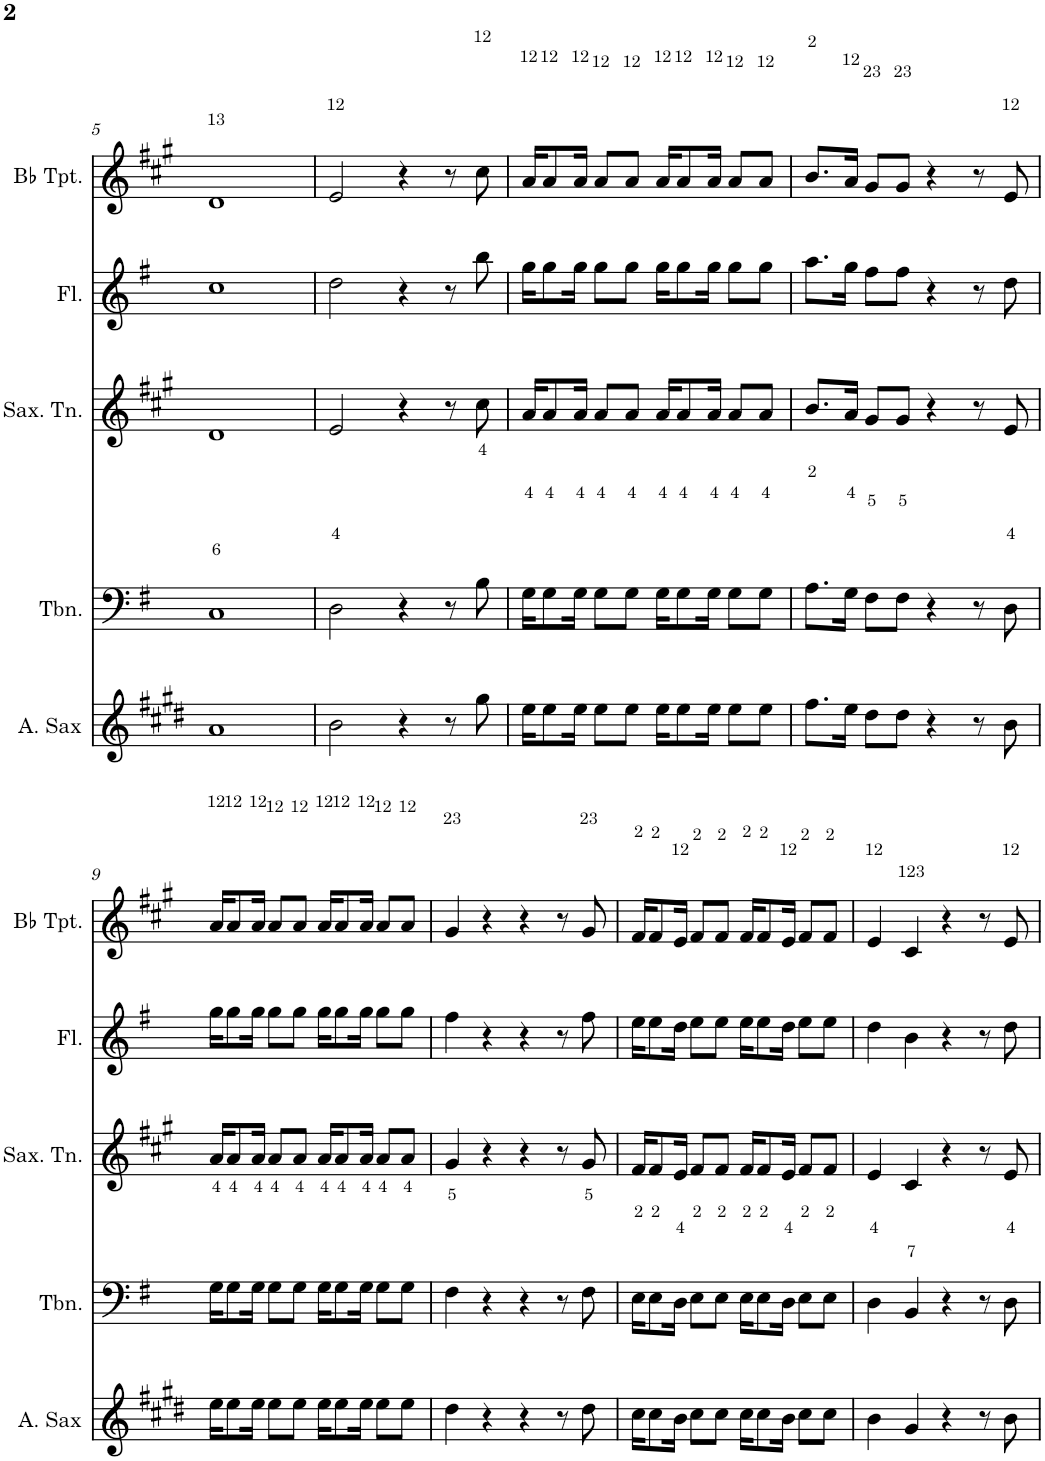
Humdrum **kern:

**kern	**kern	**kern	**kern	**kern
*part5	*part4	*part3	*part2	*part1
*staff5	*staff4	*staff3	*staff2	*staff1
*I"Saxofone Alto	*I"Trombone	*I"Saxofone Tenor	*I"Flauta Transversal	*I"Bb Trumpet
*	*I'Tbn.	*I'Sax. Tn.	*I'Fl.	*I'Bb Tpt.
!!LO:PB:g=z
*clefG2	*clefF4	*clefG2	*clefG2	*clefG2
*Trd5c9	*	*Trd8c14	*	*Trd1c2
*k[f#c#g#d#]	*k[f#]	*k[f#c#g#]	*k[f#]	*k[f#c#g#]
*M4/4	*M4/4	*M4/4	*M4/4	*M4/4
=5	=5	=5	=5	=5
1a	1C	1d	1cc	1d
=6	=6	=6	=6	=6
2b\	2D\	2e/	2dd\	2e/
4r	4r	4r	4r	4r
8r	8r	8r	8r	8r
8gg#\	8B\	8cc#\	8bb\	8cc#\
=7	=7	=7	=7	=7
16ee\KL	16G\KL	16a/KL	16gg\KL	16a/KL
8ee\	8G\	8a/	8gg\	8a/
16ee\Jk	16G\Jk	16a/Jk	16gg\Jk	16a/Jk
8ee\L	8G\L	8a/L	8gg\L	8a/L
8ee\J	8G\J	8a/J	8gg\J	8a/J
16ee\KL	16G\KL	16a/KL	16gg\KL	16a/KL
8ee\	8G\	8a/	8gg\	8a/
16ee\Jk	16G\Jk	16a/Jk	16gg\Jk	16a/Jk
8ee\L	8G\L	8a/L	8gg\L	8a/L
8ee\J	8G\J	8a/J	8gg\J	8a/J
=8	=8	=8	=8	=8
8.ff#\L	8.A\L	8.b/L	8.aa\L	8.b/L
16ee\Jk	16G\Jk	16a/Jk	16gg\Jk	16a/Jk
8dd#\L	8F#\L	8g#/L	8ff#\L	8g#/L
8dd#\J	8F#\J	8g#/J	8ff#\J	8g#/J
4r	4r	4r	4r	4r
8r	8r	8r	8r	8r
8b\	8D\	8e/	8dd\	8e/
!!LO:LB:g=z
=9	=9	=9	=9	=9
16ee\KL	16G\KL	16a/KL	16gg\KL	16a/KL
8ee\	8G\	8a/	8gg\	8a/
16ee\Jk	16G\Jk	16a/Jk	16gg\Jk	16a/Jk
8ee\L	8G\L	8a/L	8gg\L	8a/L
8ee\J	8G\J	8a/J	8gg\J	8a/J
16ee\KL	16G\KL	16a/KL	16gg\KL	16a/KL
8ee\	8G\	8a/	8gg\	8a/
16ee\Jk	16G\Jk	16a/Jk	16gg\Jk	16a/Jk
8ee\L	8G\L	8a/L	8gg\L	8a/L
8ee\J	8G\J	8a/J	8gg\J	8a/J
=10	=10	=10	=10	=10
4dd#\	4F#\	4g#/	4ff#\	4g#/
4r	4r	4r	4r	4r
4r	4r	4r	4r	4r
8r	8r	8r	8r	8r
8dd#\	8F#\	8g#/	8ff#\	8g#/
=11	=11	=11	=11	=11
16cc#\KL	16E\KL	16f#/KL	16ee\KL	16f#/KL
8cc#\	8E\	8f#/	8ee\	8f#/
16b\Jk	16D\Jk	16e/Jk	16dd\Jk	16e/Jk
8cc#\L	8E\L	8f#/L	8ee\L	8f#/L
8cc#\J	8E\J	8f#/J	8ee\J	8f#/J
16cc#\KL	16E\KL	16f#/KL	16ee\KL	16f#/KL
8cc#\	8E\	8f#/	8ee\	8f#/
16b\Jk	16D\Jk	16e/Jk	16dd\Jk	16e/Jk
8cc#\L	8E\L	8f#/L	8ee\L	8f#/L
8cc#\J	8E\J	8f#/J	8ee\J	8f#/J
=12	=12	=12	=12	=12
4b\	4D\	4e/	4dd\	4e/
4g#/	4BB/	4c#/	4b\	4c#/
4r	4r	4r	4r	4r
8r	8r	8r	8r	8r
8b\	8D\	8e/	8dd\	8e/
=	=	=	=	=
*-	*-	*-	*-	*-
